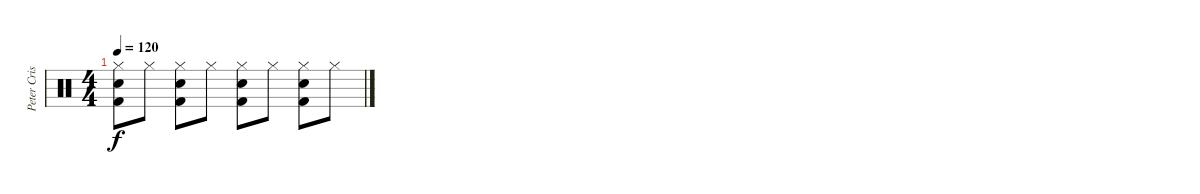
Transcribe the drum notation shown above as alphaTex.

\track ("Peter Criss" "Peter Cris") {instrument percussion}
\staff {score}
\articulation defaults
\ts (4 4)
\tempo 120
\clef neutral
\ks c
("Hi-Hat (closed)" "Electric Snare (hit)" "Kick (hit) 2").8{dy f} "Hi-Hat (closed)".8 ("Hi-Hat (closed)" "Electric Snare (hit)" "Kick (hit) 2").8 "Hi-Hat (closed)".8 ("Hi-Hat (closed)" "Electric Snare (hit)" "Kick (hit) 2").8 "Hi-Hat (closed)".8 ("Hi-Hat (closed)" "Electric Snare (hit)" "Kick (hit) 2").8 "Hi-Hat (closed)".8
